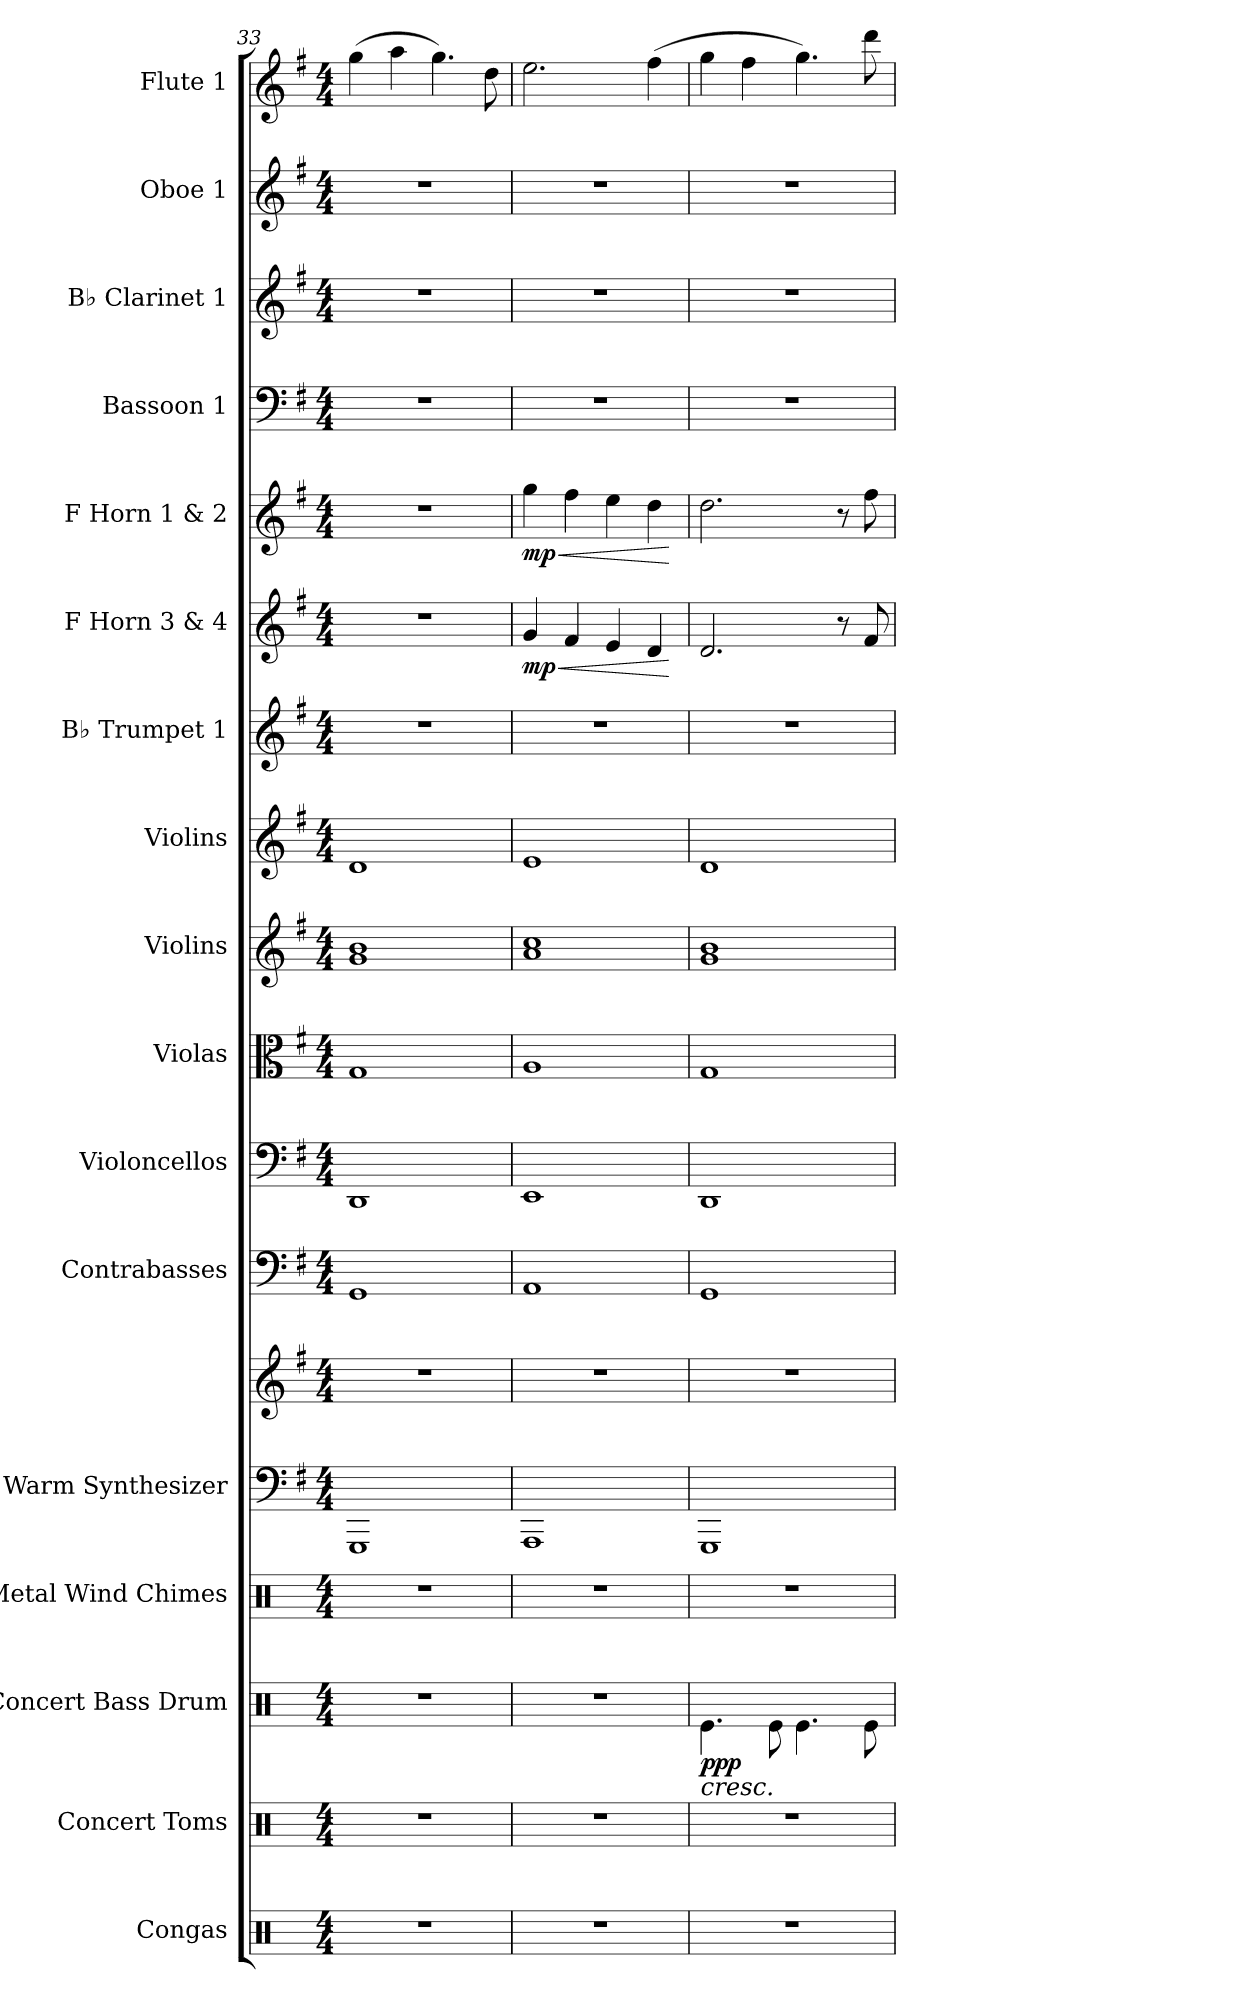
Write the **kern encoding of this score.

**kern	**kern	**kern	**dynam	**kern	**kern	**kern	**kern	**kern	**kern	**kern	**kern	**kern	**kern	**dynam	**kern	**dynam	**kern	**kern	**kern	**kern
*part17	*part16	*part15	*part15	*part14	*part13	*part13	*part12	*part11	*part10	*part9	*part8	*part7	*part6	*part6	*part5	*part5	*part4	*part3	*part2	*part1
*staff18	*staff17	*staff16	*staff16	*staff15	*staff14	*staff13	*staff12	*staff11	*staff10	*staff9	*staff8	*staff7	*staff6	*staff6	*staff5	*staff5	*staff4	*staff3	*staff2	*staff1
*I"Congas	*I"Concert Toms	*I"Concert Bass Drum	*	*I"Metal Wind Chimes	*I"Warm Synthesizer	*	*I"Contrabasses	*I"Violoncellos	*I"Violas	*I"Violins	*I"Violins	*I"B♭ Trumpet 1	*I"F Horn 3 &amp; 4	*	*I"F Horn 1 &amp; 2	*	*I"Bassoon 1	*I"B♭ Clarinet 1	*I"Oboe 1	*I"Flute 1
*I'Con.	*I'C. Toms	*I'Con. BD	*	*I'Met. Wn Ch.	*I'Synth.	*	*I'Cbs.	*I'Vcs.	*I'Vlas.	*I'Vlns.	*I'Vlns.	*I'B♭ Tpt. 1	*I'F Hn. 3 4	*	*I'F Hn. 1 2	*	*I'Bsn. 1	*I'B♭ Cl. 1	*I'Ob. 1	*I'Fl. 1
*clefX	*clefX	*clefX	*	*clefX	*clefF4	*clefG2	*clefF4	*clefF4	*clefC3	*clefG2	*clefG2	*clefG2	*clefG2	*	*clefG2	*	*clefF4	*clefG2	*clefG2	*clefG2
*	*	*	*	*	*	*	*ITrd7c12	*	*	*	*	*ITrd1c2	*ITrd4c7	*	*ITrd4c7	*	*	*ITrd1c2	*	*
*k[]	*k[]	*k[]	*	*k[]	*k[f#]	*k[f#]	*k[f#]	*k[f#]	*k[f#]	*k[f#]	*k[f#]	*k[b-]	*k[]	*	*k[]	*	*k[f#]	*k[b-]	*k[f#]	*k[f#]
*M4/4	*M4/4	*M4/4	*	*M4/4	*M4/4	*M4/4	*M4/4	*M4/4	*M4/4	*M4/4	*M4/4	*M4/4	*M4/4	*	*M4/4	*	*M4/4	*M4/4	*M4/4	*M4/4
=33	=33	=33	=33	=33	=33	=33	=33	=33	=33	=33	=33	=33	=33	=33	=33	=33	=33	=33	=33	=33
1r	1r	1r	.	1r	1GGG	1r	1GGG	1DD	1G	1g 1b	1d	1r	1r	.	1r	.	1r	1r	1r	(>4gg\
.	.	.	.	.	.	.	.	.	.	.	.	.	.	.	.	.	.	.	.	4aa\
.	.	.	.	.	.	.	.	.	.	.	.	.	.	.	.	.	.	.	.	4.gg\)
.	.	.	.	.	.	.	.	.	.	.	.	.	.	.	.	.	.	.	.	8dd\
=34	=34	=34	=34	=34	=34	=34	=34	=34	=34	=34	=34	=34	=34	=34	=34	=34	=34	=34	=34	=34
!	!	!	!	!	!	!	!	!	!	!	!	!	!	!LO:HP:b	!	!LO:HP:b	!	!	!	!
!	!	!	!	!	!	!	!	!	!	!	!	!	!	!LO:DY:n=1:b	!	!LO:DY:n=1:b	!	!	!	!
1r	1r	1r	.	1r	1AAA	1r	1AAA	1EE	1A	1a 1cc	1e	1r	4c/	< mp	4cc\	< mp	1r	1r	1r	2.ee\
.	.	.	.	.	.	.	.	.	.	.	.	.	4B/	.	4b\	.	.	.	.	.
.	.	.	.	.	.	.	.	.	.	.	.	.	4A/	.	4a\	.	.	.	.	.
.	.	.	.	.	.	.	.	.	.	.	.	.	4G/	.	4g\	.	.	.	.	(>4ff#\
.	.	.	.	.	.	.	.	.	.	.	.	.	.	[	.	[	.	.	.	.
!!LO:PB:g=z
=35	=35	=35	=35	=35	=35	=35	=35	=35	=35	=35	=35	=35	=35	=35	=35	=35	=35	=35	=35	=35
!	!	!LO:TX:b:i:t=cresc.	!	!	!	!	!	!	!	!	!	!	!	!	!	!	!	!	!	!
!	!	!	!LO:DY:b	!	!	!	!	!	!	!	!	!	!	!	!	!	!	!	!	!
1r	1r	4.Re\	ppp	1r	1GGG	1r	1GGG	1DD	1G	1g 1b	1d	1r	2.G/	.	2.g\	.	1r	1r	1r	4gg\
.	.	.	.	.	.	.	.	.	.	.	.	.	.	.	.	.	.	.	.	4ff#\
.	.	8Re\	.	.	.	.	.	.	.	.	.	.	.	.	.	.	.	.	.	.
.	.	4.Re\	.	.	.	.	.	.	.	.	.	.	.	.	.	.	.	.	.	4.gg\)
.	.	.	.	.	.	.	.	.	.	.	.	.	8r	.	8r	.	.	.	.	.
.	.	8Re\	.	.	.	.	.	.	.	.	.	.	8B/	.	8b\	.	.	.	.	8ddd\
=	=	=	=	=	=	=	=	=	=	=	=	=	=	=	=	=	=	=	=	=
*-	*-	*-	*-	*-	*-	*-	*-	*-	*-	*-	*-	*-	*-	*-	*-	*-	*-	*-	*-	*-
